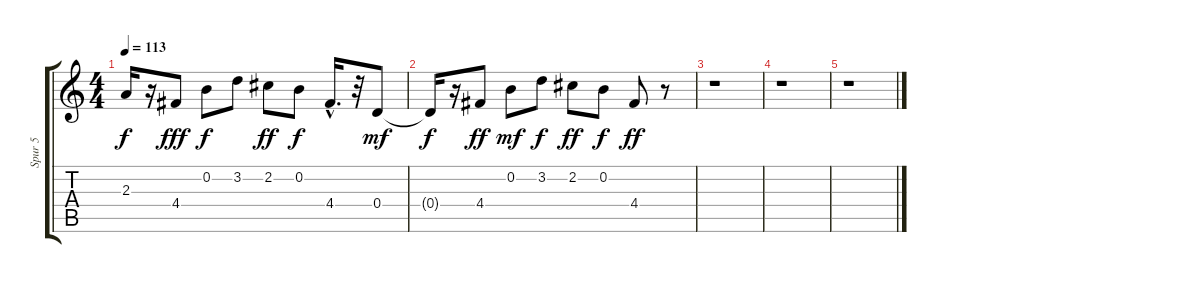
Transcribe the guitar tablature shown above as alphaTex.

\track ("Spur 5" "Spur 5") {instrument electricguitarclean}
\staff {score tabs}
\tuning (E4 B3 G3 D3 A2 E2) {hide}
\ts (4 4)
\tempo 113
\clef g2
\ks c
2.3{t}.16{dy f} r.16 4.4.8{dy fff} 0.2.8{dy f} 3.2.8 2.2.8{dy ff} 0.2.8{dy f} 4.4{hac}.16{d} r.32 0.4.8{dy mf} |
0.4{t}.16{dy f} r.16 4.4.8{dy ff} 0.2.8{dy mf} 3.2.8{dy f} 2.2.8{dy ff} 0.2.8{dy f} 4.4.8{dy ff} r.8 |
r.1 |
r.1 |
r.1
